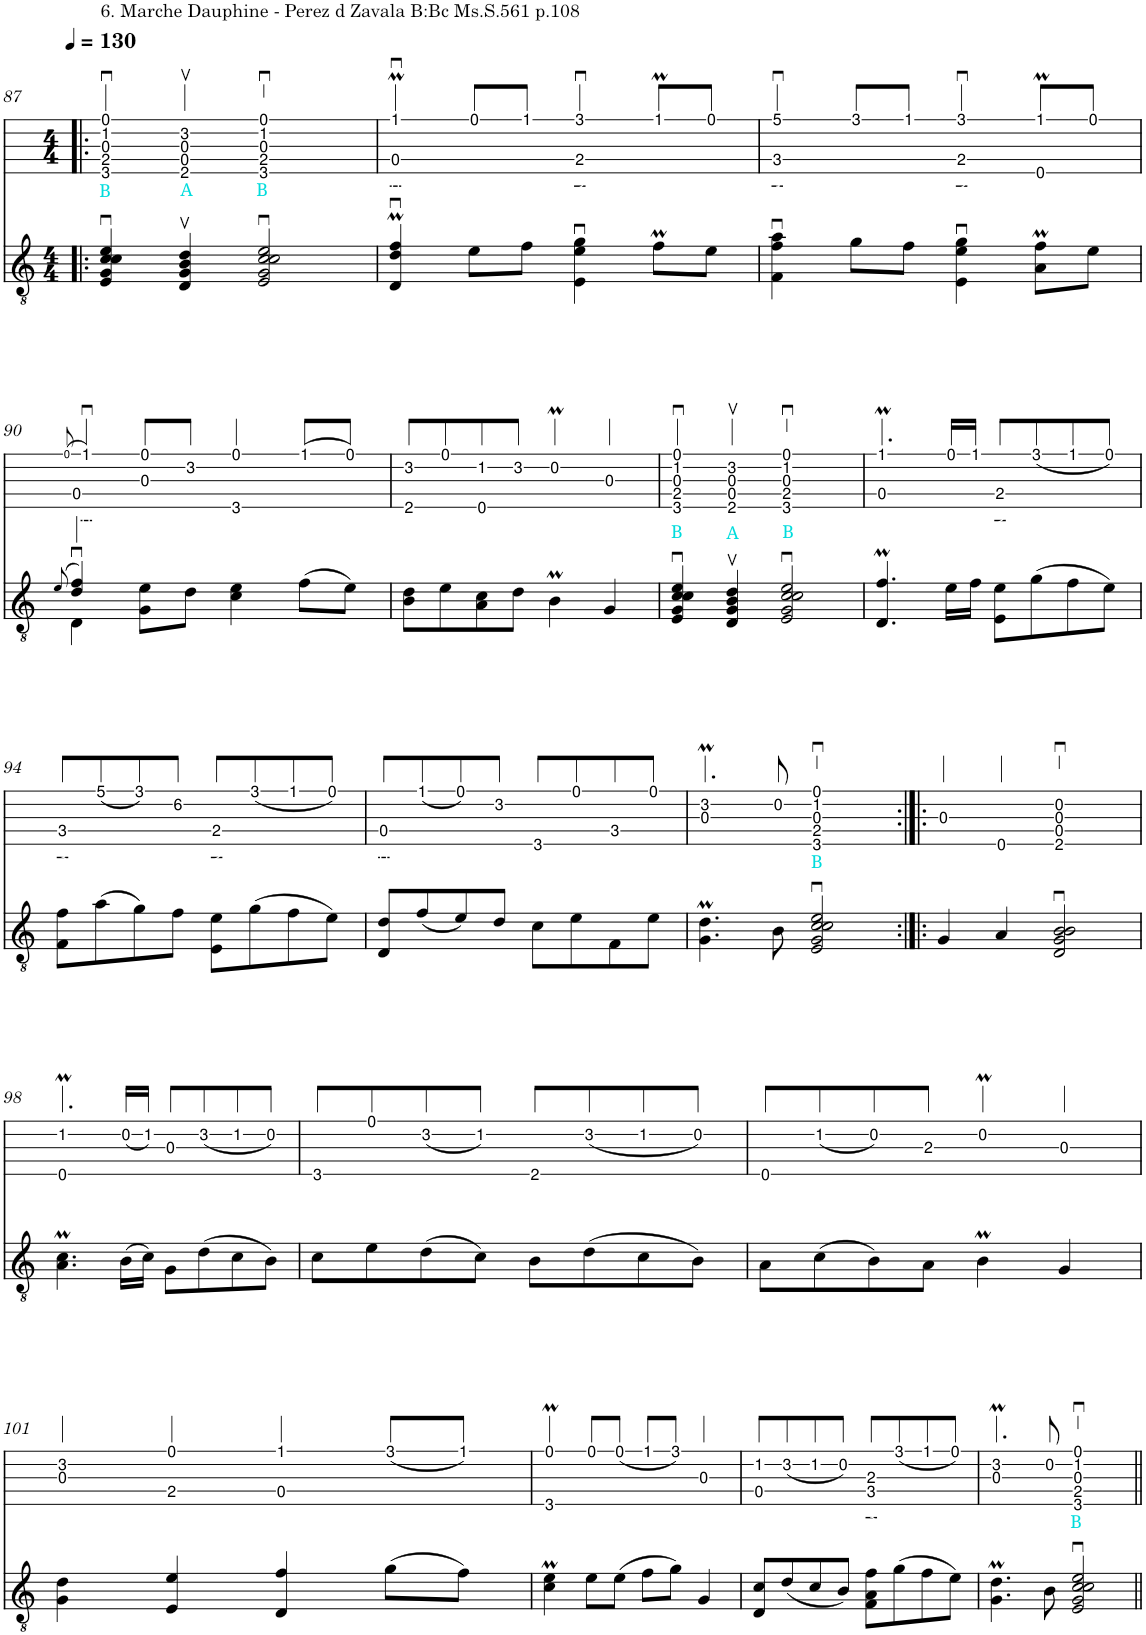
**kern	**kern
*part1	*part1
*staff2	*staff1
*I"Classical Guitar	*
*I'Guit.	*
!!LO:PB:g=z
*clefGv2	*
*k[]	*k[]
*M4/4	*M4/4
*MM130	*MM130
=87!|:	=87!|:
!	!LO:TX:a:t=6. Marche Dauphine - Perez d Zavala B&colon;Bc Ms.S.561 p.108
!LO:TX:a:color=#00DCDC:t=B	!
4E/u 4G/u 4c/u 4c/u 4e/u	4c/u 4E/u 4G/u 4c/u 4e/u
!LO:TX:a:color=#00DCDC:t=A	!
4D/v 4G/v 4B/v 4d/v	4B/v 4D/v 4G/v 4d/v
!LO:TX:a:color=#00DCDC:t=B	!
2E/u 2G/u 2c/u 2c/u 2e/u	2c/u 2E/u 2G/u 2c/u 2e/u
=88	=88
4D/Mu 4d/Mu 4f/Mu	4di/Mu 4D/Mu 4f/Mu
8e\L	8e/L
8f\J	8f/J
4E\u 4e\u 4g\u	4ei/u 4E/u 4g/u
8fM\L	8fM/L
8e\J	8e/J
=89	=89
4F\u 4f\u 4a\u	4fi/u 4F/u 4a/u
8g\L	8g/L
8f\J	8f/J
4E\u 4e\u 4g\u	4ei/u 4E/u 4g/u
8A\M 8f\ML	8A/M 8f/ML
8e\J	8e/J
!!LO:LB:g=z
=90	=90
8qe/	(8qe/
*^	*^
4d/u 4f/u	4D\	4di/u 4f/u)	4D\
8G\ 8e\L	2.ryy	8G/ 8e/L	2.ryy
8d\J	.	8d/J	.
4c\ 4e\	.	4c/ 4e/	.
8f\L	.	(8f/L	.
8e\J	.	8e/J)	.
*v	*v	*	*
*	*v	*v
=91	=91
8B\ 8d\L	8B/ 8d/L
8e\	8e/
8A\ 8c\	8A/ 8c/
8d\J	8d/J
4Bm\	4Bm/
4G/	4G/
=92	=92
!LO:TX:a:color=#00DCDC:t=B	!
4E/u 4G/u 4c/u 4c/u 4e/u	4c/u 4E/u 4G/u 4c/u 4e/u
!LO:TX:a:color=#00DCDC:t=A	!
4D/v 4G/v 4B/v 4d/v	4B/v 4D/v 4G/v 4d/v
!LO:TX:a:color=#00DCDC:t=B	!
2E/u 2G/u 2c/u 2c/u 2e/u	2c/u 2E/u 2G/u 2c/u 2e/u
=93	=93
4.D/M 4.f/M	4.D/M 4.f/M
16e\LL	16e/LL
16f\JJ	16f/JJ
8E\ 8e\L	8ei/ 8E/L
8g\	(8g/
8f\	8f/
8e\J	8e/J)
!!LO:LB:g=z
=94	=94
8F\ 8f\L	8fi/ 8F/L
8a\	(8a/
8g\	8g/)
8f\J	8f/J
8E\ 8e\L	8ei/ 8E/L
8g\	(8g/
8f\	8f/
8e\J	8e/J)
=95	=95
8D/ 8d/L	8di/ 8D/L
8f/	(8f/
8e/	8e/)
8d/J	8d/J
8c\L	8c/L
8e\	8e/
8F\	8F/
8e\J	8e/J
=96	=96
4.G\M 4.d\M	4.G/M 4.d/M
8B\	8B/
!LO:TX:a:color=#00DCDC:t=B	!
2E/u 2G/u 2c/u 2c/u 2e/u	2c/u 2E/u 2G/u 2c/u 2e/u
=97:|!|:	=97:|!|:
4G/	4G/
4A/	4A/
2D/u 2G/u 2B/u 2B/u	2B/u 2D/u 2G/u 2B/u
!!LO:LB:g=z
=98	=98
4.A\M 4.c\M	4.A/M 4.c/M
16B\LL	(16B/LL
16c\JJ	16c/JJ)
8G\L	8G/L
8d\	(8d/
8c\	8c/
8B\J	8B/J)
=99	=99
8c\L	8c/L
8e\	8e/
8d\	(8d/
8c\J	8c/J)
8B\L	8B/L
8d\	(8d/
8c\	8c/
8B\J	8B/J)
=100	=100
8A\L	8A/L
8c\	(8c/
8B\	8B/)
8A\J	8A/J
4Bm\	4Bm/
4G/	4G/
!!LO:LB:g=z
=101	=101
4G\ 4d\	4G/ 4d/
4E/ 4e/	4E/ 4e/
4D/ 4f/	4D/ 4f/
8g\L	(8g/L
8f\J	8f/J)
=102	=102
4c\M 4e\M	4c/M 4e/M
8e\L	8e/L
8e\J	(8e/J
8f\L	8f/L
8g\J	8g/J)
4G/	4G/
=103	=103
8D/ 8c/L	8D/ 8c/L
8d/	(8d/
8c/	8c/
8B/J	8B/J)
8F\ 8A\ 8f\L	8fi/ 8F/ 8A/L
8g\	(8g/
8f\	8f/
8e\J	8e/J)
=104	=104
4.G\M 4.d\M	4.G/M 4.d/M
8B\	8B/
!LO:TX:a:color=#00DCDC:t=B	!
2E/u 2G/u 2c/u 2c/u 2e/u	2c/u 2E/u 2G/u 2c/u 2e/u
=||	=||
*-	*-
